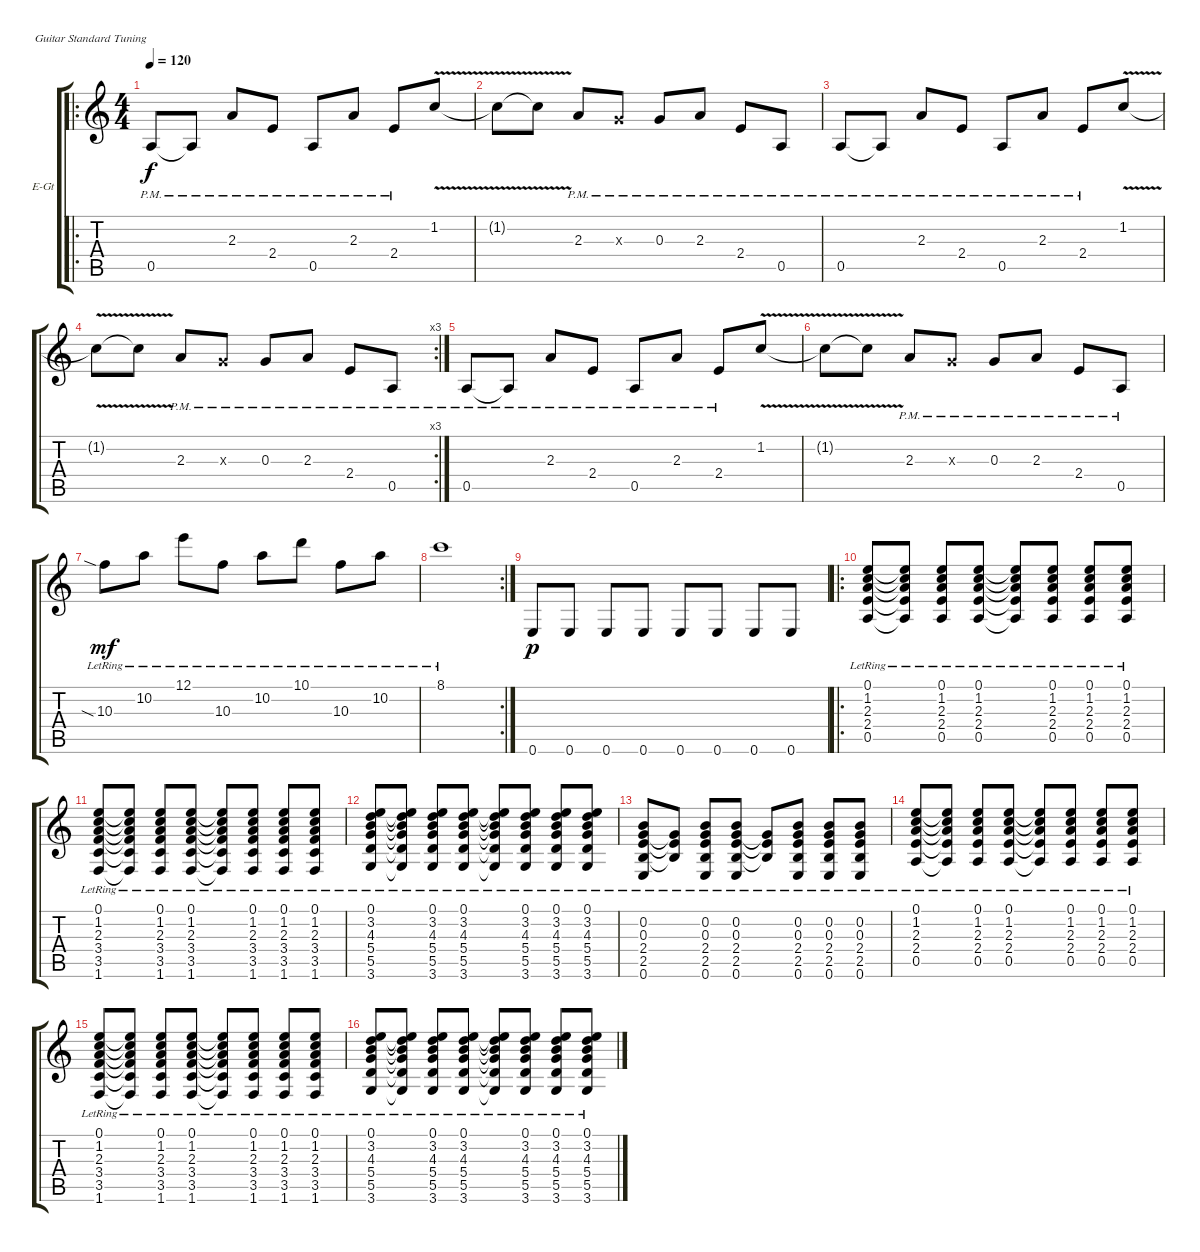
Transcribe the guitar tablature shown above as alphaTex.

\defaultSystemsLayout 4
\bracketExtendMode groupsimilarinstruments
\firstSystemTrackNameOrientation horizontal
\otherSystemsTrackNameOrientation horizontal
\track ("Ruslan Vladika / clean" "E-Gt") {instrument electricguitarclean}
\staff {score tabs}
\tuning (E4 B3 G3 D3 A2 E2)
\ro
\ts (4 4)
\tempo 120
\clef g2
\scale
0.5
\ks c
0.5{pm}.8{dy f instrument electricguitarclean} 0.5{pm t}.8 2.3{pm}.8 2.4{pm}.8 0.5{pm}.8 2.3{pm}.8 2.4{pm}.8 1.2{v}.8 |
\scale
0.261719 1.2{v t}.8 1.2{v t}.8 2.3{pm}.8 0.3{pm x}.8 0.3{pm}.8 2.3{pm}.8 2.4{pm}.8 0.5{pm}.8 |
0.5{pm}.8 0.5{pm t}.8 2.3{pm}.8 2.4{pm}.8 0.5{pm}.8 2.3{pm}.8 2.4{pm}.8 1.2{v}.8 |
\rc 3
1.2{v t}.8 1.2{v t}.8 2.3{pm}.8 0.3{pm x}.8 0.3{pm}.8 2.3{pm}.8 2.4{pm}.8 0.5{pm}.8 |
0.5{pm}.8 0.5{pm t}.8 2.3{pm}.8 2.4{pm}.8 0.5{pm}.8 2.3{pm}.8 2.4{pm}.8 1.2{v}.8 |
1.2{v t}.8 1.2{v t}.8 2.3{pm}.8 0.3{pm x}.8 0.3{pm}.8 2.3{pm}.8 2.4{pm}.8 0.5{pm}.8 |
\scale
0.238281 10.3{sia lr}.8{dy mf} 10.2{lr}.8 12.1{lr}.8 10.3{lr}.8 10.2{lr}.8 10.1{lr}.8 10.3{lr}.8 10.2{lr}.8 |
\rc 2
\scale
0.333333 8.1{lr}.1 |
\scale
0.303483 0.6.8{dy p} 0.6.8 0.6.8 0.6.8 0.6.8 0.6.8 0.6.8 0.6.8 |
\ro
\scale
0.363184 (0.5{lr} 2.4{lr} 2.3{lr} 1.2{lr} 0.1{lr}).8 (0.5{lr t} 2.4{lr t} 2.3{lr t} 1.2{lr t} 0.1{lr t}).8 (1.2{lr} 2.3{lr} 2.4{lr} 0.5{lr} 0.1{lr}).8 (0.5{lr} 2.4{lr} 2.3{lr} 1.2{lr} 0.1{lr}).8 (0.5{lr t} 2.4{lr t} 2.3{lr t} 1.2{lr t} 0.1{lr t}).8 (0.5{lr} 2.4{lr} 2.3{lr} 1.2{lr} 0.1{lr}).8 (0.5{lr} 2.4{lr} 2.3{lr} 1.2{lr} 0.1{lr}).8 (0.5{lr} 2.4{lr} 2.3{lr} 1.2{lr} 0.1{lr}).8 |
\scale
0.333333 (1.6{lr} 3.5{lr} 3.4{lr} 2.3{lr} 1.2{lr} 0.1{lr}).8 (1.6{lr t} 3.5{lr t} 3.4{lr t} 2.3{lr t} 1.2{lr t} 0.1{lr t}).8 (1.6{lr} 3.5{lr} 3.4{lr} 2.3{lr} 1.2{lr} 0.1{lr}).8 (1.6{lr} 3.5{lr} 3.4{lr} 2.3{lr} 1.2{lr} 0.1{lr}).8 (0.1{lr t} 1.2{lr t} 2.3{lr t} 3.4{lr t} 3.5{lr t} 1.6{lr t}).8 (1.6{lr} 3.5{lr} 3.4{lr} 2.3{lr} 1.2{lr} 0.1{lr}).8 (1.6{lr} 3.5{lr} 3.4{lr} 2.3{lr} 1.2{lr} 0.1{lr}).8 (1.6{lr} 3.5{lr} 3.4{lr} 2.3{lr} 1.2{lr} 0.1{lr}).8 |
\scale
0.333333 (3.6{lr} 5.5{lr} 5.4{lr} 4.3{lr} 3.2{lr} 0.1{lr}).8 (3.6{lr t} 5.5{lr t} 5.4{lr t} 4.3{lr t} 3.2{lr t} 0.1{lr t}).8 (3.6{lr} 5.5{lr} 5.4{lr} 4.3{lr} 3.2{lr} 0.1{lr}).8 (3.6{lr} 5.5{lr} 5.4{lr} 4.3{lr} 3.2{lr} 0.1{lr}).8 (0.1{lr t} 3.2{lr t} 4.3{lr t} 5.4{lr t} 5.5{lr t} 3.6{lr t}).8 (3.6{lr} 5.5{lr} 5.4{lr} 4.3{lr} 3.2{lr} 0.1{lr}).8 (3.6{lr} 5.5{lr} 5.4{lr} 4.3{lr} 3.2{lr} 0.1{lr}).8 (3.6{lr} 5.5{lr} 5.4{lr} 4.3{lr} 3.2{lr} 0.1{lr}).8 |
\scale
0.333333 (0.6{lr} 2.5{lr} 2.4{lr} 0.3{lr} 0.2{lr}).8 (0.3{lr t} 2.4{lr t} 2.5{lr t}).8 (0.6{lr} 2.5{lr} 2.4{lr} 0.3{lr} 0.2{lr}).8 (0.6{lr} 2.5{lr} 2.4{lr} 0.3{lr} 0.2{lr}).8 (2.5{lr t} 2.4{lr t} 0.3{lr t}).8 (0.6{lr} 2.5{lr} 2.4{lr} 0.3{lr} 0.2{lr}).8 (0.6{lr} 2.5{lr} 2.4{lr} 0.3{lr} 0.2{lr}).8 (0.6{lr} 2.5{lr} 2.4{lr} 0.3{lr} 0.2{lr}).8 |
\scale
0.333333 (0.5{lr} 2.4{lr} 2.3{lr} 1.2{lr} 0.1{lr}).8 (0.5{lr t} 2.4{lr t} 2.3{lr t} 1.2{lr t} 0.1{lr t}).8 (1.2{lr} 2.3{lr} 2.4{lr} 0.5{lr} 0.1{lr}).8 (0.5{lr} 2.4{lr} 2.3{lr} 1.2{lr} 0.1{lr}).8 (0.5{lr t} 2.4{lr t} 2.3{lr t} 1.2{lr t} 0.1{lr t}).8 (0.5{lr} 2.4{lr} 2.3{lr} 1.2{lr} 0.1{lr}).8 (0.5{lr} 2.4{lr} 2.3{lr} 1.2{lr} 0.1{lr}).8 (0.5{lr} 2.4{lr} 2.3{lr} 1.2{lr} 0.1{lr}).8 |
\scale
0.333333 (1.6{lr} 3.5{lr} 3.4{lr} 2.3{lr} 1.2{lr} 0.1{lr}).8 (1.6{lr t} 3.5{lr t} 3.4{lr t} 2.3{lr t} 1.2{lr t} 0.1{lr t}).8 (1.6{lr} 3.5{lr} 3.4{lr} 2.3{lr} 1.2{lr} 0.1{lr}).8 (1.6{lr} 3.5{lr} 3.4{lr} 2.3{lr} 1.2{lr} 0.1{lr}).8 (0.1{lr t} 1.2{lr t} 2.3{lr t} 3.4{lr t} 3.5{lr t} 1.6{lr t}).8 (1.6{lr} 3.5{lr} 3.4{lr} 2.3{lr} 1.2{lr} 0.1{lr}).8 (1.6{lr} 3.5{lr} 3.4{lr} 2.3{lr} 1.2{lr} 0.1{lr}).8 (1.6{lr} 3.5{lr} 3.4{lr} 2.3{lr} 1.2{lr} 0.1{lr}).8 |
\scale
0.333333 (3.6{lr} 5.5{lr} 5.4{lr} 4.3{lr} 3.2{lr} 0.1{lr}).8 (3.6{lr t} 5.5{lr t} 5.4{lr t} 4.3{lr t} 3.2{lr t} 0.1{lr t}).8 (3.6{lr} 5.5{lr} 5.4{lr} 4.3{lr} 3.2{lr} 0.1{lr}).8 (3.6{lr} 5.5{lr} 5.4{lr} 4.3{lr} 3.2{lr} 0.1{lr}).8 (0.1{lr t} 3.2{lr t} 4.3{lr t} 5.4{lr t} 5.5{lr t} 3.6{lr t}).8 (3.6{lr} 5.5{lr} 5.4{lr} 4.3{lr} 3.2{lr} 0.1{lr}).8 (3.6{lr} 5.5{lr} 5.4{lr} 4.3{lr} 3.2{lr} 0.1{lr}).8 (3.6{lr} 5.5{lr} 5.4{lr} 4.3{lr} 3.2{lr} 0.1{lr}).8
